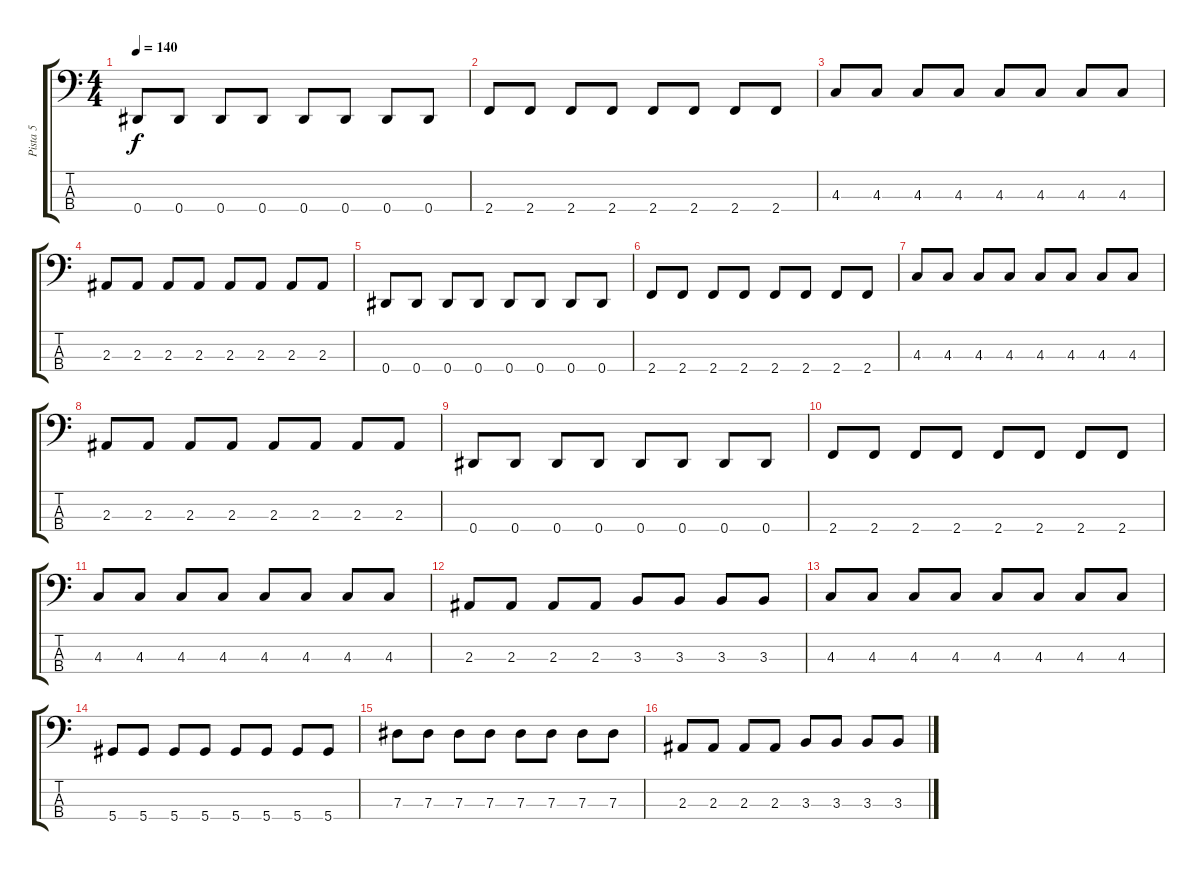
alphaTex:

\track ("Pista 5" "Pista 5") {instrument electricbassfinger}
\staff {score tabs}
\tuning (Gb2 Db2 Ab1 Eb1) {hide}
\ts (4 4)
\tempo 140
\clef f4
\ks c
0.4.8{dy f} 0.4.8 0.4.8 0.4.8 0.4.8 0.4.8 0.4.8 0.4.8 |
2.4.8 2.4.8 2.4.8 2.4.8 2.4.8 2.4.8 2.4.8 2.4.8 |
4.3.8 4.3.8 4.3.8 4.3.8 4.3.8 4.3.8 4.3.8 4.3.8 |
2.3.8 2.3.8 2.3.8 2.3.8 2.3.8 2.3.8 2.3.8 2.3.8 |
0.4.8 0.4.8 0.4.8 0.4.8 0.4.8 0.4.8 0.4.8 0.4.8 |
2.4.8 2.4.8 2.4.8 2.4.8 2.4.8 2.4.8 2.4.8 2.4.8 |
4.3.8 4.3.8 4.3.8 4.3.8 4.3.8 4.3.8 4.3.8 4.3.8 |
2.3.8 2.3.8 2.3.8 2.3.8 2.3.8 2.3.8 2.3.8 2.3.8 |
0.4.8 0.4.8 0.4.8 0.4.8 0.4.8 0.4.8 0.4.8 0.4.8 |
2.4.8 2.4.8 2.4.8 2.4.8 2.4.8 2.4.8 2.4.8 2.4.8 |
4.3.8 4.3.8 4.3.8 4.3.8 4.3.8 4.3.8 4.3.8 4.3.8 |
2.3.8 2.3.8 2.3.8 2.3.8 3.3.8 3.3.8 3.3.8 3.3.8 |
4.3.8 4.3.8 4.3.8 4.3.8 4.3.8 4.3.8 4.3.8 4.3.8 |
5.4.8 5.4.8 5.4.8 5.4.8 5.4.8 5.4.8 5.4.8 5.4.8 |
7.3.8 7.3.8 7.3.8 7.3.8 7.3.8 7.3.8 7.3.8 7.3.8 |
2.3.8 2.3.8 2.3.8 2.3.8 3.3.8 3.3.8 3.3.8 3.3.8
